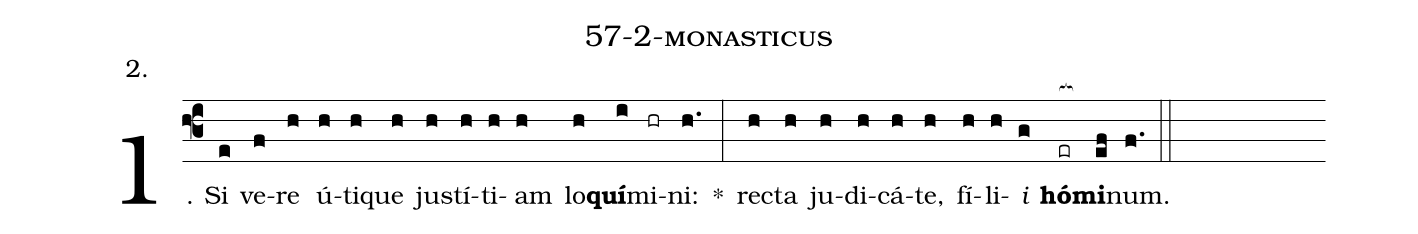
name: 57-2-monasticus;
annotation: 2.;
%%
(f3)1. Si(e) ve(f)re(h) ú(h)ti(h)que(h) jus(h)tí(h)ti(h)am(h) lo(h)<b>quí</b>(i)mi(hr)ni:(h.) *(:) rec(h)ta(h) ju(h)di(h)cá(h)te,(h) fí(h)li(h)<i>i</i>(g) <b>hó</b>(er[ocb:1{])<b>mi</b>(ef[ocb:0}])num.(f.) (::)
